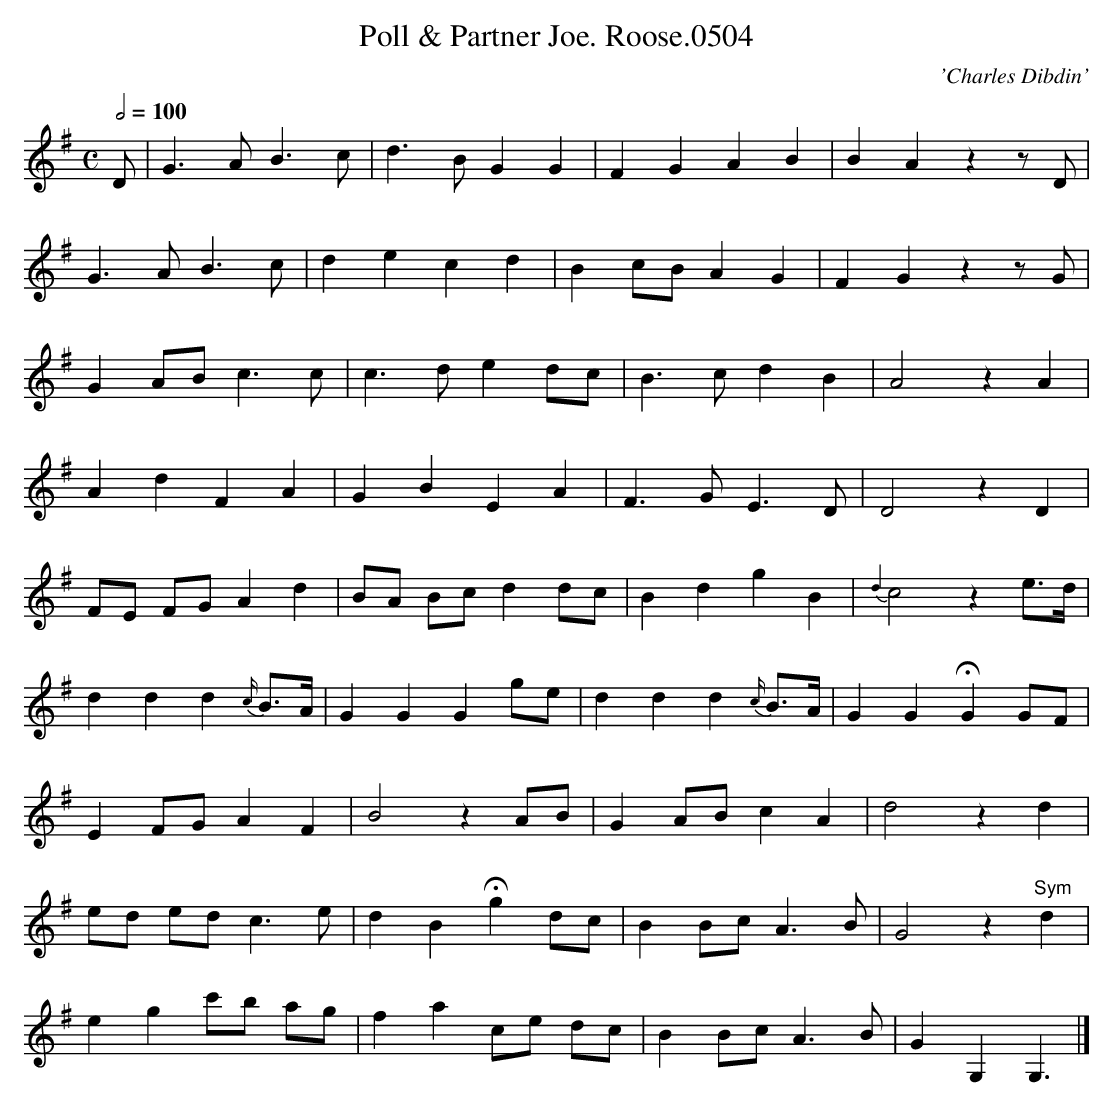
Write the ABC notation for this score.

X:1
T:Poll & Partner Joe. Roose.0504
M:C
L:1/4
Q:1/2=100
C:'Charles Dibdin'
K:G
D/|G>AB>c |d>BGG |FGAB |BAzz/D/ |
G>AB>c |decd |Bc/B/AG |FGzz/G/ |
GA/B/c>c |c>ded/c/ |B>cdB |A2zA |
AdFA |GBEA |F>GE>D |D2zD |
F/E/ F/G/Ad |B/A/ B/c/dd/c/ |BdgB |{d2}c2ze3//d// |
ddd{c/}B3//A// |GGGg/e/|ddd{c/}B3//A//|GG!fermata!GG/F/ |
EF/G/AF |B2zA/B/ |GA/B/cA |d2zd |
e/d/ e/d/c>e |dB!fermata!gd/c/ |BB/c/A>B |G2z"Sym"d |
egc'/b/ a/g/ |fac/e/ d/c/ |BB/c/A>B |GG,G,3/|]
